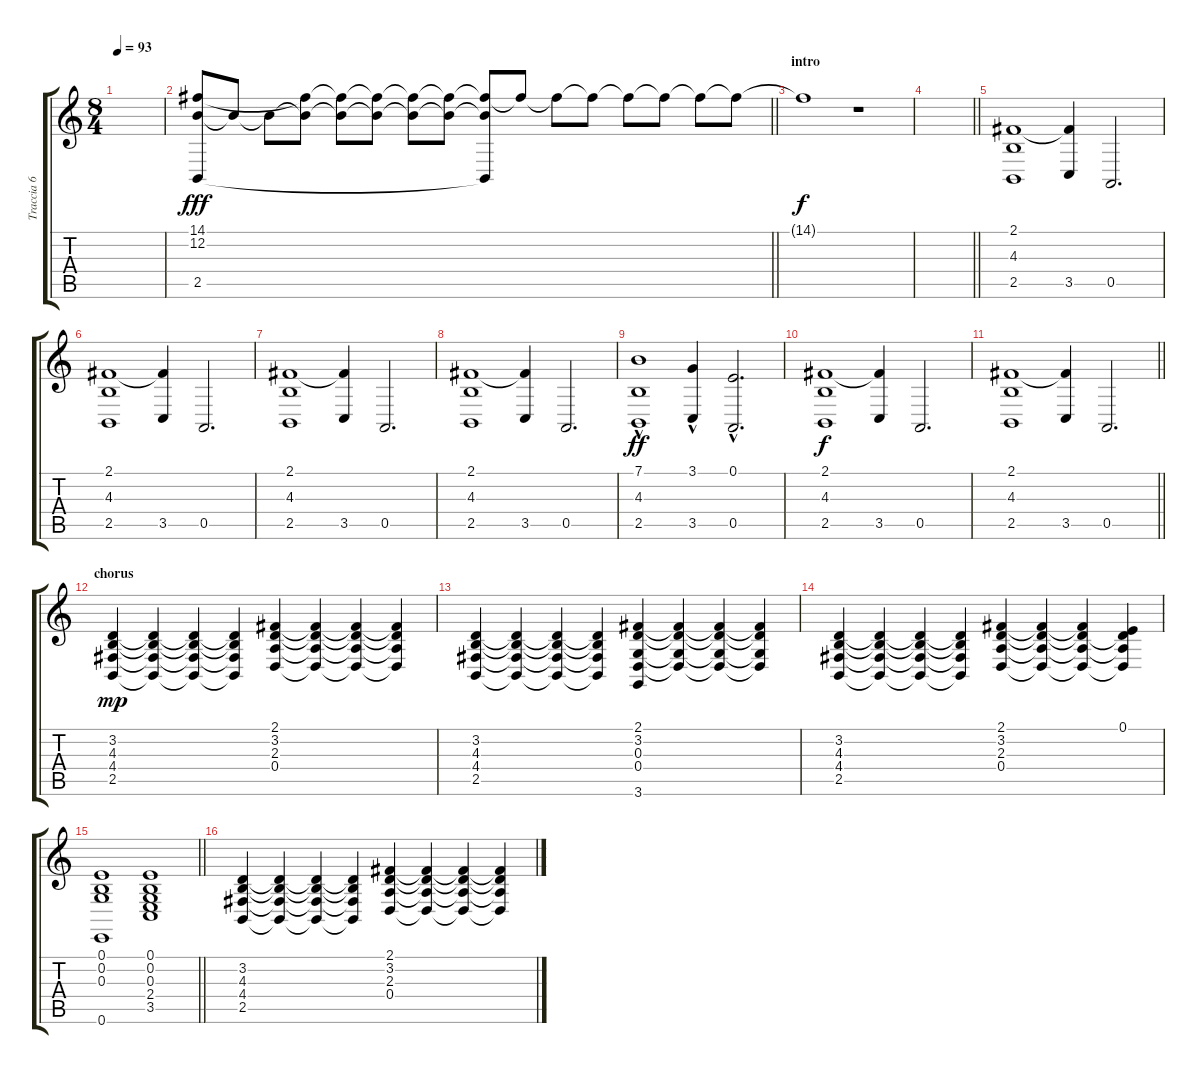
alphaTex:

\track ("Traccia 6" "Traccia 6") {instrument stringensemble1}
\staff {score tabs}
\tuning (E4 B3 G3 D3 A2 E2) {hide}
\ts (8 4)
\tempo 93
\clef g2
\ks c
|
\barLineRight lightlight
(14.1 12.2 2.5).8{dy fff volume 7 instrument stringensemble2} 12.2{t}.8 12.2{t}.8 (14.1{t} 12.2{t}).8 (14.1{t} 12.2{t}).8 (14.1{t} 12.2{t}).8 (14.1{t} 12.2{t}).8 (14.1{t} 12.2{t}).8 (14.1{t} 12.2{t} 2.5{t}).8 14.1{t}.8 14.1{t}.8 14.1{t}.8 14.1{t}.8 14.1{t}.8 14.1{t}.8 14.1{t}.8 |
\section ("" "intro")
14.1{t}.1{dy f} r.1 |
\barLineRight lightlight
|
(2.1 4.3 2.5).1 (2.1{t} 3.5).4 0.5.2{d} |
(2.1 4.3 2.5).1 (2.1{t} 3.5).4 0.5.2{d} |
(2.1 4.3 2.5).1 (2.1{t} 3.5).4 0.5.2{d} |
(2.1 4.3 2.5).1 (2.1{t} 3.5).4 0.5.2{d} |
(7.1{hac} 4.3 2.5).1{dy ff} (3.1{hac} 3.5).4 (0.1{hac} 0.5).2{d} |
(2.1 4.3 2.5).1{dy f} (2.1{t} 3.5).4 0.5.2{d} |
\barLineRight lightlight
(2.1 4.3 2.5).1 (2.1{t} 3.5).4 0.5.2{d} |
\section ("" "chorus")
(3.2 4.3 4.4 2.5).4{dy mp} (3.2{t} 4.3{t} 4.4{t} 2.5{t}).4 (3.2{t} 4.3{t} 4.4{t} 2.5{t}).4 (3.2{t} 4.3{t} 4.4{t} 2.5{t}).4 (2.1 3.2 2.3 0.4).4 (2.1{t} 3.2{t} 2.3{t} 0.4{t}).4 (2.1{t} 3.2{t} 2.3{t} 0.4{t}).4 (2.1{t} 3.2{t} 2.3{t} 0.4{t}).4 |
(3.2 4.3 4.4 2.5).4 (3.2{t} 4.3{t} 4.4{t} 2.5{t}).4 (3.2{t} 4.3{t} 4.4{t} 2.5{t}).4 (3.2{t} 4.3{t} 4.4{t} 2.5{t}).4 (2.1 3.2 0.3 0.4 3.6).4 (2.1{t} 3.2{t} 0.3{t} 0.4{t}).4 (2.1{t} 3.2{t} 0.3{t} 0.4{t}).4 (2.1{t} 3.2{t} 0.3{t} 0.4{t}).4 |
(3.2 4.3 4.4 2.5).4 (3.2{t} 4.3{t} 4.4{t} 2.5{t}).4 (3.2{t} 4.3{t} 4.4{t} 2.5{t}).4 (3.2{t} 4.3{t} 4.4{t} 2.5{t}).4 (2.1 3.2 2.3 0.4).4 (2.1{t} 3.2{t} 2.3{t} 0.4{t}).4 (2.1{t} 3.2{t} 2.3{t} 0.4{t}).4 (0.1 3.2{t} 2.3{t} 0.4{t}).4 |
\barLineRight lightlight
(0.1 0.2 0.3 0.6).1 (0.1 0.2 0.3 2.4 3.5).1 |
(3.2 4.3 4.4 2.5).4 (3.2{t} 4.3{t} 4.4{t} 2.5{t}).4 (3.2{t} 4.3{t} 4.4{t} 2.5{t}).4 (3.2{t} 4.3{t} 4.4{t} 2.5{t}).4 (2.1 3.2 2.3 0.4).4 (2.1{t} 3.2{t} 2.3{t} 0.4{t}).4 (2.1{t} 3.2{t} 2.3{t} 0.4{t}).4 (2.1{t} 3.2{t} 2.3{t} 0.4{t}).4
